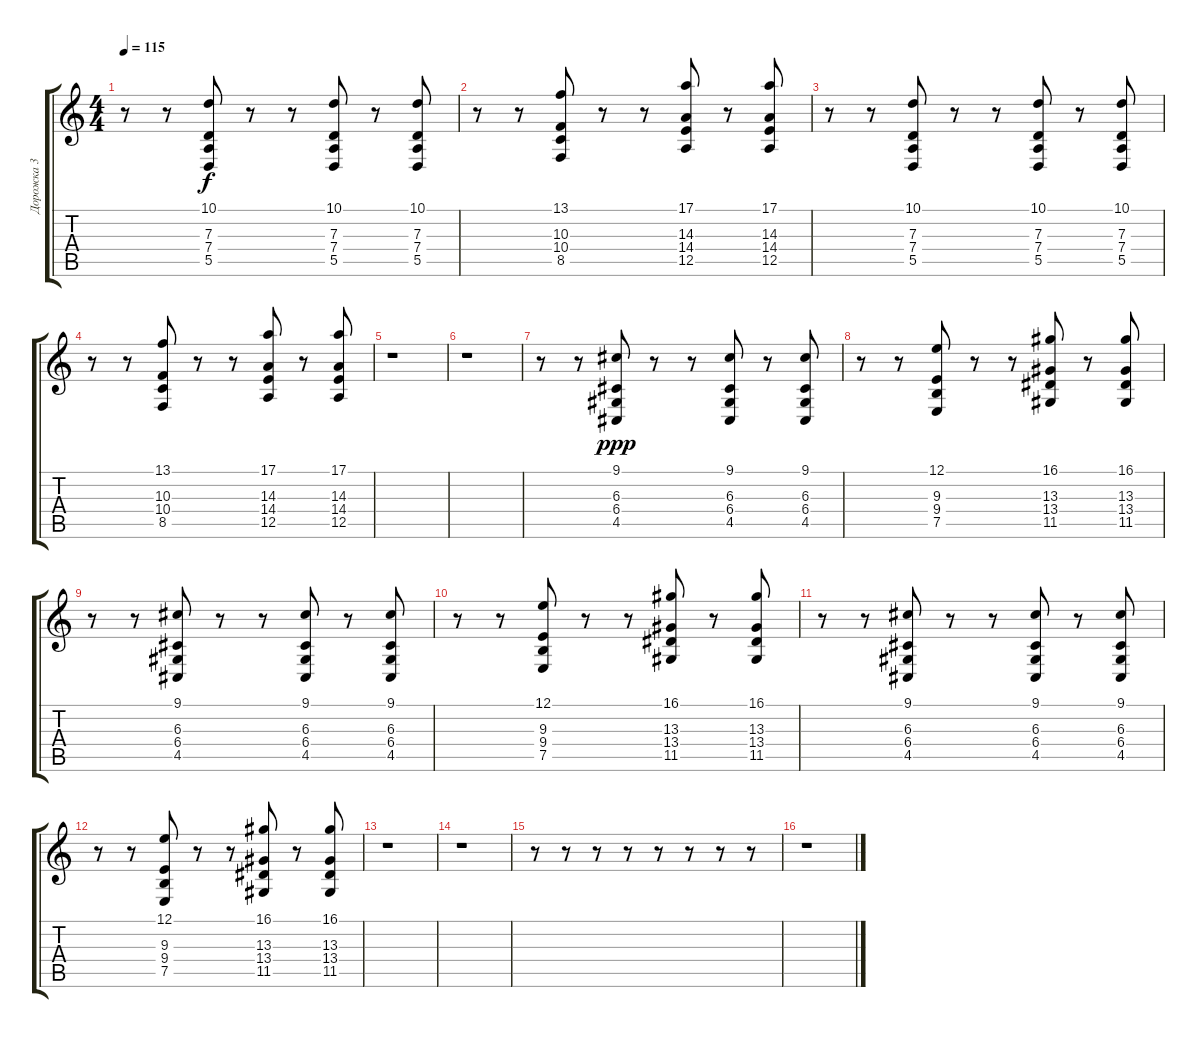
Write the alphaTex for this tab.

\track ("Дорожка 3" "Дорожка 3") {instrument rockorgan}
\staff {score tabs}
\tuning (E4 B3 G3 D3 A2 E2) {hide}
\ts (4 4)
\tempo 115
\clef g2
\ks c
r.8{dy f} r.8 (10.1 7.3 7.4 5.5).8 r.8 r.8 (10.1 7.3 7.4 5.5).8 r.8 (10.1 7.3 7.4 5.5).8 |
r.8 r.8 (13.1 10.3 10.4 8.5).8 r.8 r.8 (17.1 14.3 14.4 12.5).8 r.8 (17.1 14.3 14.4 12.5).8 |
r.8 r.8 (10.1 7.3 7.4 5.5).8 r.8 r.8 (10.1 7.3 7.4 5.5).8 r.8 (10.1 7.3 7.4 5.5).8 |
r.8 r.8 (13.1 10.3 10.4 8.5).8 r.8 r.8 (17.1 14.3 14.4 12.5).8 r.8 (17.1 14.3 14.4 12.5).8 |
r.1 |
r.1 |
r.8 r.8 (9.1 6.3 6.4 4.5).8{dy ppp} r.8 r.8 (9.1 6.3 6.4 4.5).8 r.8 (9.1 6.3 6.4 4.5).8 |
r.8 r.8 (12.1 9.3 9.4 7.5).8 r.8 r.8 (16.1 13.3 13.4 11.5).8 r.8 (16.1 13.3 13.4 11.5).8 |
r.8 r.8 (9.1 6.3 6.4 4.5).8 r.8 r.8 (9.1 6.3 6.4 4.5).8 r.8 (9.1 6.3 6.4 4.5).8 |
r.8 r.8 (12.1 9.3 9.4 7.5).8 r.8 r.8 (16.1 13.3 13.4 11.5).8 r.8 (16.1 13.3 13.4 11.5).8 |
r.8 r.8 (9.1 6.3 6.4 4.5).8 r.8 r.8 (9.1 6.3 6.4 4.5).8 r.8 (9.1 6.3 6.4 4.5).8 |
r.8 r.8 (12.1 9.3 9.4 7.5).8 r.8 r.8 (16.1 13.3 13.4 11.5).8 r.8 (16.1 13.3 13.4 11.5).8 |
r.1 |
r.1 |
r.8 r.8 r.8 r.8 r.8 r.8 r.8 r.8 |
r.1
